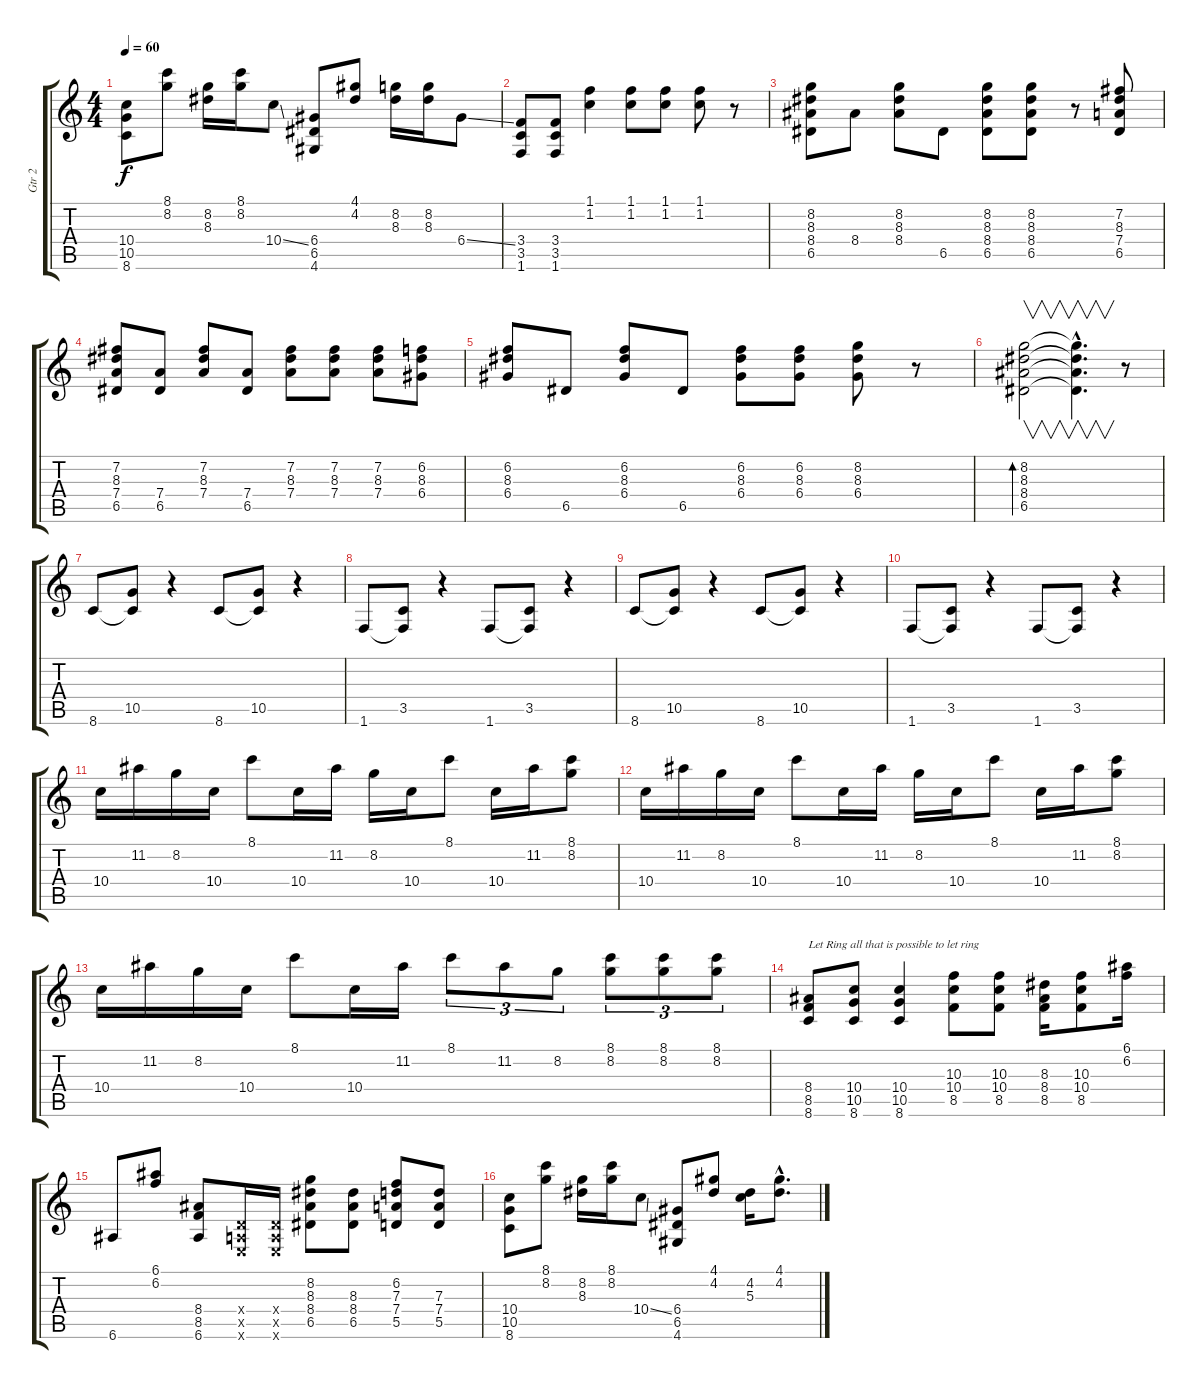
\track ("Gtr 2" "Gtr 2") {instrument distortionguitar}
\staff {score tabs}
\tuning (E4 B3 G3 D3 A2 E2) {hide}
\ts (4 4)
\tempo 60
\clef g2
\ks c
(10.4 10.5 8.6).8{dy f} (8.1 8.2).8 (8.2 8.3).16 (8.1 8.2).16 10.4{ss}.8 (6.4 6.5 4.6).8 (4.1 4.2).8 (8.2 8.3).16 (8.2 8.3).16 6.4{ss}.8 |
(3.4 3.5 1.6).8 (3.4 3.5 1.6).8 (1.1 1.2).4 (1.1 1.2).8 (1.1 1.2).8 (1.1 1.2).8 r.8 |
(8.2 8.3 8.4 6.5).8 8.4.8 (8.2 8.3 8.4).8 6.5.8 (8.2 8.3 8.4 6.5).8 (8.2 8.3 8.4 6.5).8 r.8 (7.2 8.3 7.4 6.5).8 |
(7.2 8.3 7.4 6.5).8 (7.4 6.5).8 (7.2 8.3 7.4).8 (7.4 6.5).8 (7.2 8.3 7.4).8 (7.2 8.3 7.4).8 (7.2 8.3 7.4).8 (6.2 8.3 6.4).8 |
(6.2 8.3 6.4).8 6.5.8 (6.2 8.3 6.4).8 6.5.8 (6.2 8.3 6.4).8 (6.2 8.3 6.4).8 (8.2 8.3 6.4).8 r.8 |
(8.2 8.3 8.4 6.5).2{v bd 240} (8.2{hac t} 8.3{hac t} 8.4{hac t} 6.5{hac t}).4{v d} r.8 |
8.6.8 (10.5 8.6{t}).8 r.4 8.6.8 (10.5 8.6{t}).8 r.4 |
1.6.8 (3.5 1.6{t}).8 r.4 1.6.8 (3.5 1.6{t}).8 r.4 |
8.6.8 (10.5 8.6{t}).8 r.4 8.6.8 (10.5 8.6{t}).8 r.4 |
1.6.8 (3.5 1.6{t}).8 r.4 1.6.8 (3.5 1.6{t}).8 r.4 |
10.4.16 11.2.16 8.2.16 10.4.16 8.1.8 10.4.16 11.2.16 8.2.16 10.4.16 8.1.8 10.4.16 11.2.16 (8.1 8.2).8 |
10.4.16 11.2.16 8.2.16 10.4.16 8.1.8 10.4.16 11.2.16 8.2.16 10.4.16 8.1.8 10.4.16 11.2.16 (8.1 8.2).8 |
10.4.16 11.2.16 8.2.16 10.4.16 8.1.8 10.4.16 11.2.16 8.1.8{tu (3 2)} 11.2.8{tu (3 2)} 8.2.8{tu (3 2)} (8.1 8.2).8{tu (3 2)} (8.1 8.2).8{tu (3 2)} (8.1 8.2).8{tu (3 2)} |
(8.4 8.5 8.6).8{txt "Let Ring all that is possible to let ring "} (10.4 10.5 8.6).8 (10.4 10.5 8.6).4 (10.3 10.4 8.5).8 (10.3 10.4 8.5).8 (8.3 8.4 8.5).16 (10.3 10.4 8.5).8 (6.1 6.2).16 |
6.6.8 (6.1 6.2).8 (8.4 8.5 6.6).8 (0.4{x} 0.5{x} 0.6{x}).16 (0.4{x} 0.5{x} 0.6{x}).16 (8.2 8.3 8.4 6.5).8 (8.3 8.4 6.5).8 (6.2 7.3 7.4 5.5).8 (7.3 7.4 5.5).8 |
(10.4 10.5 8.6).8 (8.1 8.2).8 (8.2 8.3).16 (8.1 8.2).16 10.4{ss}.8 (6.4 6.5 4.6).8 (4.1 4.2).8 (4.2 5.3).16 (4.1{hac} 4.2{hac}).8{d}
